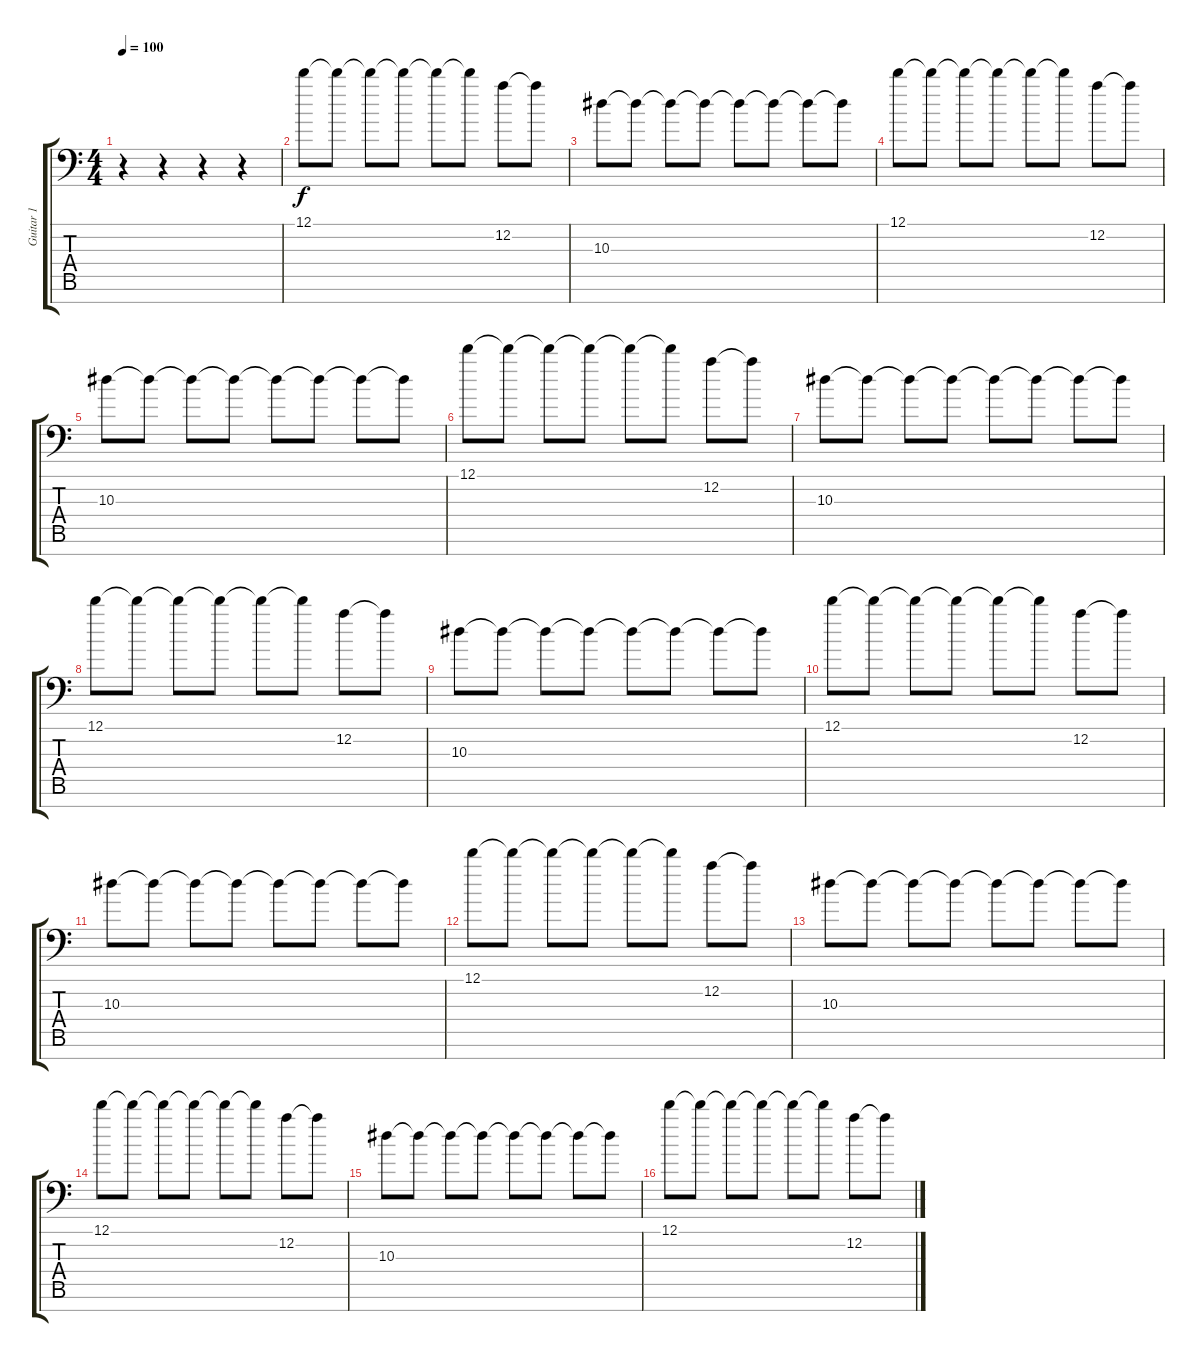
\track ("Guitar 1" "Guitar 1") {instrument distortionguitar}
\staff {score tabs}
\tuning (D4 A3 F3 C3 G2 D2 A1) {hide}
\ts (4 4)
\tempo 100
\clef f4
\ks c
r.4{dy f instrument distortionguitar} r.4 r.4 r.4 |
12.1.8 12.1{t}.8 12.1{t}.8 12.1{t}.8 12.1{t}.8 12.1{t}.8 12.2.8 12.2{t}.8 |
10.3.8 10.3{t}.8 10.3{t}.8 10.3{t}.8 10.3{t}.8 10.3{t}.8 10.3{t}.8 10.3{t}.8 |
12.1.8 12.1{t}.8 12.1{t}.8 12.1{t}.8 12.1{t}.8 12.1{t}.8 12.2.8 12.2{t}.8 |
10.3.8 10.3{t}.8 10.3{t}.8 10.3{t}.8 10.3{t}.8 10.3{t}.8 10.3{t}.8 10.3{t}.8 |
12.1.8 12.1{t}.8 12.1{t}.8 12.1{t}.8 12.1{t}.8 12.1{t}.8 12.2.8 12.2{t}.8 |
10.3.8 10.3{t}.8 10.3{t}.8 10.3{t}.8 10.3{t}.8 10.3{t}.8 10.3{t}.8 10.3{t}.8 |
12.1.8 12.1{t}.8 12.1{t}.8 12.1{t}.8 12.1{t}.8 12.1{t}.8 12.2.8 12.2{t}.8 |
10.3.8 10.3{t}.8 10.3{t}.8 10.3{t}.8 10.3{t}.8 10.3{t}.8 10.3{t}.8 10.3{t}.8 |
12.1.8 12.1{t}.8 12.1{t}.8 12.1{t}.8 12.1{t}.8 12.1{t}.8 12.2.8 12.2{t}.8 |
10.3.8 10.3{t}.8 10.3{t}.8 10.3{t}.8 10.3{t}.8 10.3{t}.8 10.3{t}.8 10.3{t}.8 |
12.1.8 12.1{t}.8 12.1{t}.8 12.1{t}.8 12.1{t}.8 12.1{t}.8 12.2.8 12.2{t}.8 |
10.3.8 10.3{t}.8 10.3{t}.8 10.3{t}.8 10.3{t}.8 10.3{t}.8 10.3{t}.8 10.3{t}.8 |
12.1.8 12.1{t}.8 12.1{t}.8 12.1{t}.8 12.1{t}.8 12.1{t}.8 12.2.8 12.2{t}.8 |
10.3.8 10.3{t}.8 10.3{t}.8 10.3{t}.8 10.3{t}.8 10.3{t}.8 10.3{t}.8 10.3{t}.8 |
12.1.8 12.1{t}.8 12.1{t}.8 12.1{t}.8 12.1{t}.8 12.1{t}.8 12.2.8 12.2{t}.8
